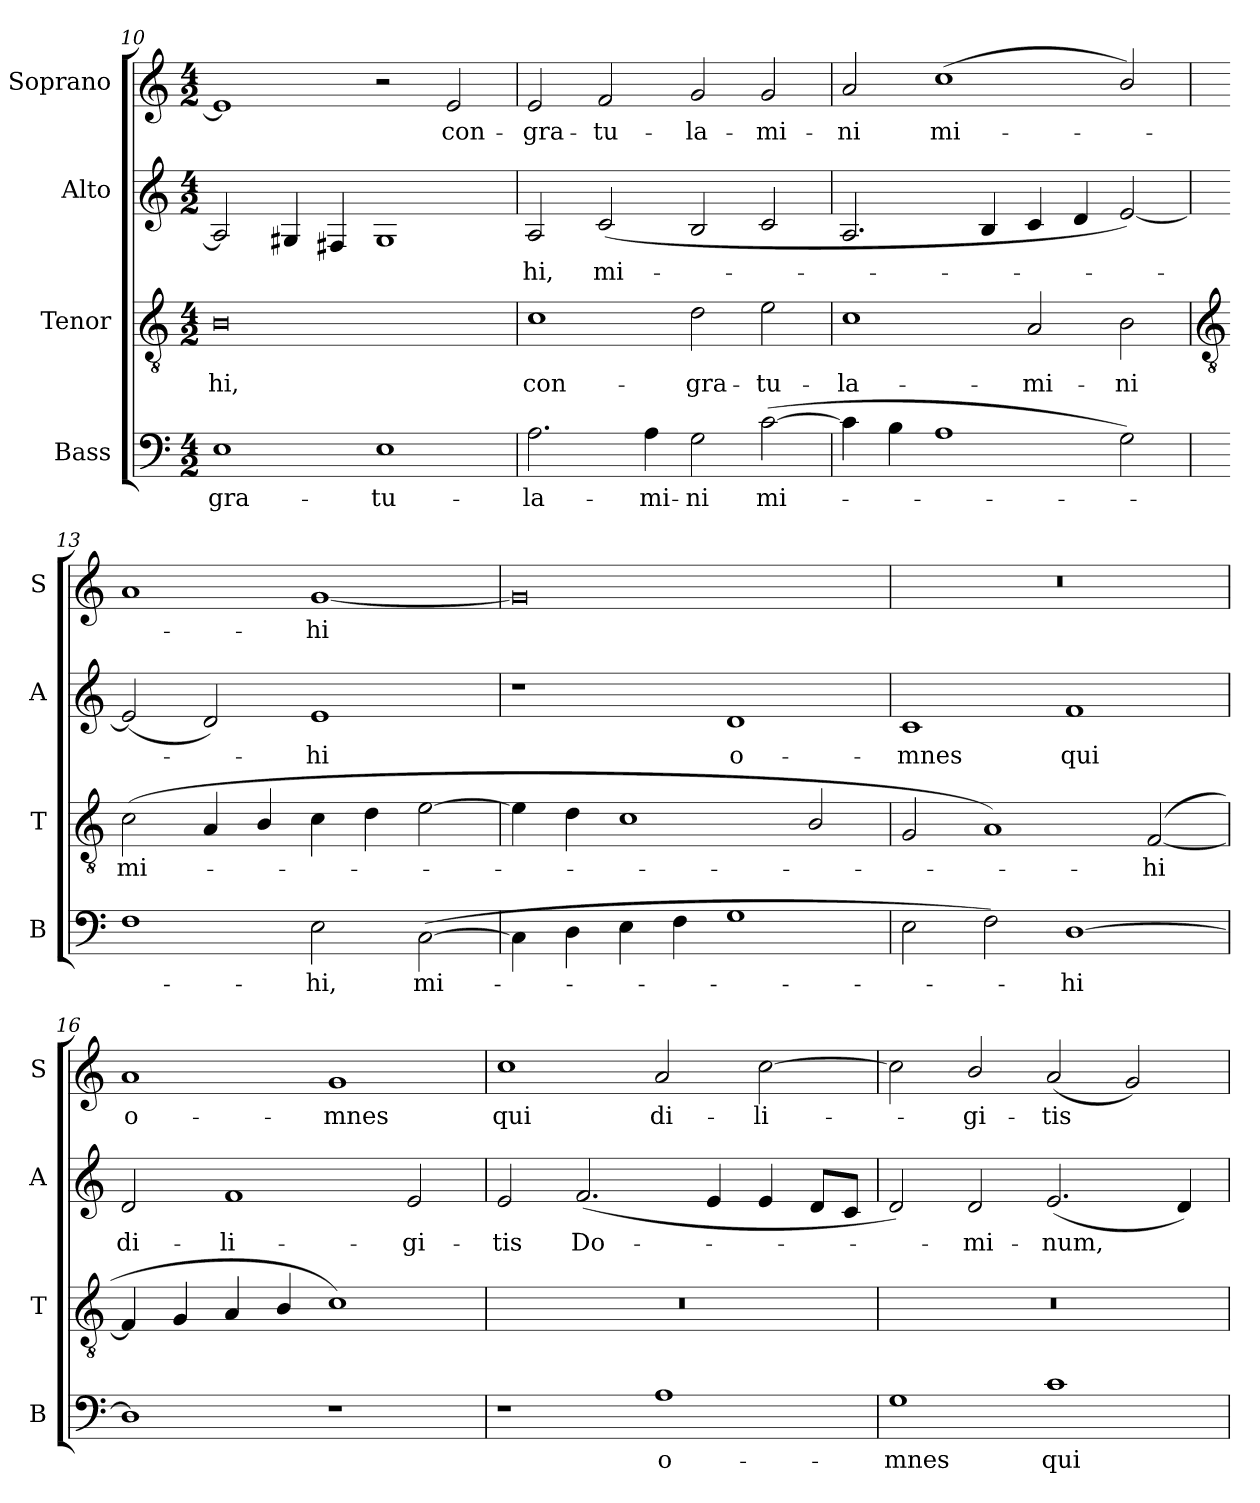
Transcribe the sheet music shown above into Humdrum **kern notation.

**kern	**text	**kern	**text	**kern	**text	**kern	**text
*part4	*part4	*part3	*part3	*part2	*part2	*part1	*part1
*staff4	*staff4	*staff3	*staff3	*staff2	*staff2	*staff1	*staff1
*I"Bass	*	*I"Tenor	*	*I"Alto	*	*I"Soprano	*
*I'B	*	*I'T	*	*I'A	*	*I'S	*
*clefF4	*	*clefGv2	*	*clefG2	*	*clefG2	*
*k[]	*	*k[]	*	*k[]	*	*k[]	*
*C:	*	*C:	*	*C:	*	*C:	*
*M4/2	*	*M4/2	*	*M4/2	*	*M4/2	*
=10	=10	=10	=10	=10	=10	=10	=10
!	!LO:LY:b	!	!LO:LY:b	!	!	!	!
1E	-gra-	0B	hi,	2A]	.	1e]	.
.	.	.	.	4G#X	.	.	.
.	.	.	.	4F#X	.	.	.
!	!LO:LY:b	!	!	!	!	!	!
1E	-tu-	.	.	1G#	.	2r	.
!	!	!	!	!	!	!	!LO:LY:b
.	.	.	.	.	.	2e	con-
=11	=11	=11	=11	=11	=11	=11	=11
!	!LO:LY:b	!	!LO:LY:b	!	!LO:LY:b	!	!LO:LY:b
2.A	-la-	1c	con-	2A	hi,	2e	-gra-
!	!	!	!	!	!LO:LY:b	!	!LO:LY:b
.	.	.	.	(<2c	mi-	2f	-tu-
!	!LO:LY:b	!	!	!	!	!	!
4A	-mi-	.	.	.	.	.	.
!	!LO:LY:b	!	!LO:LY:b	!	!	!	!LO:LY:b
2G	-ni	2d	-gra-	2B	.	2g	-la-
!	!LO:LY:b	!	!LO:LY:b	!	!	!	!LO:LY:b
(>[2c	mi-	2e	-tu-	2c	.	2g	-mi-
=12	=12	=12	=12	=12	=12	=12	=12
!	!	!	!LO:LY:b	!	!	!	!LO:LY:b
4c]	.	1c	-la-	2.A	.	2a	-ni
4B	.	.	.	.	.	.	.
!	!	!	!	!	!	!	!LO:LY:b
1A	.	.	.	.	.	(<1cc	mi-
.	.	.	.	4B	.	.	.
!	!	!	!LO:LY:b	!	!	!	!
.	.	2A	-mi-	4c	.	.	.
.	.	.	.	4d	.	.	.
!	!	!	!LO:LY:b	!	!	!	!
2G)	.	2B	-ni	[2e)	.	2b/)	.
!!LO:LB:g=z
=13	=13	=13	=13	=13	=13	=13	=13
*	*	*clefGv2	*	*	*	*	*
!	!	!	!LO:LY:b	!	!	!	!
1F	.	(<2c	mi-	(<2e]	.	1a	.
.	.	4A	.	2d)	.	.	.
.	.	4B/	.	.	.	.	.
!	!LO:LY:b	!	!	!	!LO:LY:b	!	!LO:LY:b
2E	hi,	4c	.	1e	hi	[1g	hi
.	.	4d	.	.	.	.	.
!	!LO:LY:b	!	!	!	!	!	!
(>[2C\	mi-	[2e	.	.	.	.	.
=14	=14	=14	=14	=14	=14	=14	=14
4C\]	.	4e]	.	1r	.	0g]	.
4D	.	4d	.	.	.	.	.
4E	.	1c	.	.	.	.	.
4F	.	.	.	.	.	.	.
!	!	!	!	!	!LO:LY:b	!	!
1G	.	.	.	1d	o-	.	.
.	.	2B/	.	.	.	.	.
=15	=15	=15	=15	=15	=15	=15	=15
!	!	!	!	!	!LO:LY:b	!	!
2E	.	2G	.	1c	-mnes	0r	.
2F)	.	1A)	.	.	.	.	.
!	!LO:LY:b	!	!	!	!LO:LY:b	!	!
[1D	hi	.	.	1f	qui	.	.
!	!	!	!LO:LY:b	!	!	!	!
.	.	(<[2F	hi	.	.	.	.
=16	=16	=16	=16	=16	=16	=16	=16
!	!	!	!	!	!LO:LY:b	!	!LO:LY:b
1D]	.	4F]	.	2d	di-	1a	o-
.	.	4G	.	.	.	.	.
!	!	!	!	!	!LO:LY:b	!	!
.	.	4A	.	1f	-li-	.	.
.	.	4B/	.	.	.	.	.
!	!	!	!	!	!	!	!LO:LY:b
1r	.	1c)	.	.	.	1g	-mnes
!	!	!	!	!	!LO:LY:b	!	!
.	.	.	.	2e	-gi-	.	.
=17	=17	=17	=17	=17	=17	=17	=17
!	!	!	!	!	!LO:LY:b	!	!LO:LY:b
1r	.	0r	.	2e	-tis	1cc	qui
!	!	!	!	!	!LO:LY:b	!	!
.	.	.	.	(<2.f	Do-	.	.
!	!LO:LY:b	!	!	!	!	!	!LO:LY:b
1A	o-	.	.	.	.	2a	di-
.	.	.	.	4e	.	.	.
!	!	!	!	!	!	!	!LO:LY:b
.	.	.	.	4e	.	[2cc	-li-
.	.	.	.	8dL	.	.	.
.	.	.	.	8cJ	.	.	.
=18	=18	=18	=18	=18	=18	=18	=18
!	!LO:LY:b	!	!	!	!	!	!
1G	-mnes	0r	.	2d)	.	2cc]	.
!	!	!	!	!	!LO:LY:b	!	!LO:LY:b
.	.	.	.	2d	mi-	2b/	gi-
!	!LO:LY:b	!	!	!	!LO:LY:b	!	!LO:LY:b
1c	qui	.	.	(<2.e	-num,	(<2a	-tis
.	.	.	.	.	.	2g)	.
.	.	.	.	4d)	.	.	.
=	=	=	=	=	=	=	=
*-	*-	*-	*-	*-	*-	*-	*-
